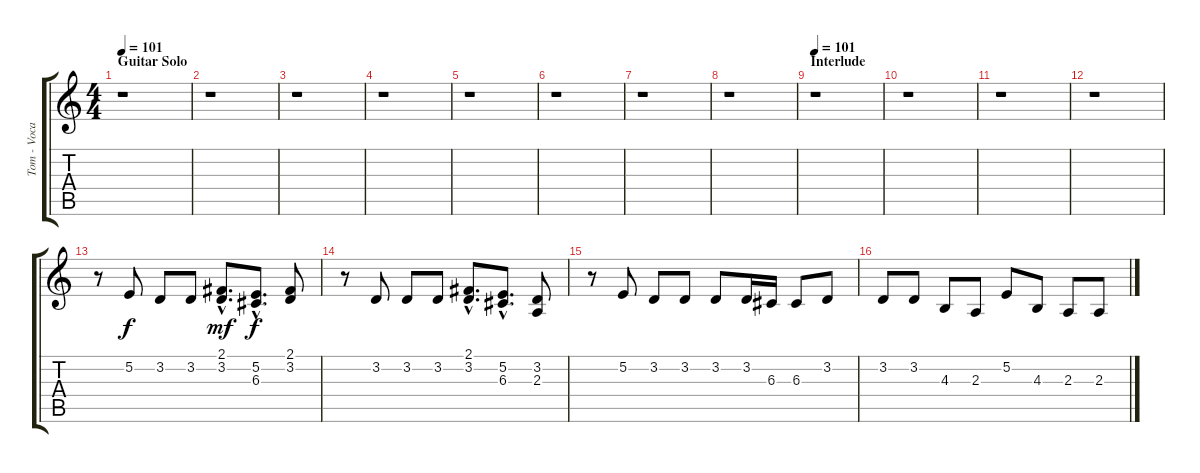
\track ("Tom - Vocals" "Tom - Voca") {instrument tenorsax}
\staff {score tabs}
\tuning (E4 B3 G3 D3 A2 E2) {hide}
\ts (4 4)
\section ("" "Guitar Solo")
\tempo 101
\clef g2
\ks c
r.1{dy ppp} |
r.1 |
r.1 |
r.1 |
r.1 |
r.1 |
r.1 |
r.1 |
\section ("" "Interlude")
\tempo 101
r.1 |
r.1 |
r.1 |
r.1 |
r.8 5.2.8{dy f} 3.2.8 3.2.8 (2.1{hac} 3.2{hac}).8{d dy mf} (5.2{hac} 6.3{hac}).8{d dy f} (2.1 3.2).8 |
r.8 3.2.8 3.2.8 3.2.8 (2.1{hac} 3.2{hac}).8{d} (5.2{hac} 6.3{hac}).8{d} (3.2 2.3).8 |
r.8 5.2.8 3.2.8 3.2.8 3.2.8 3.2.16 6.3.16 6.3.8 3.2.8 |
3.2.8 3.2.8 4.3.8 2.3.8 5.2.8 4.3.8 2.3.8 2.3.8
